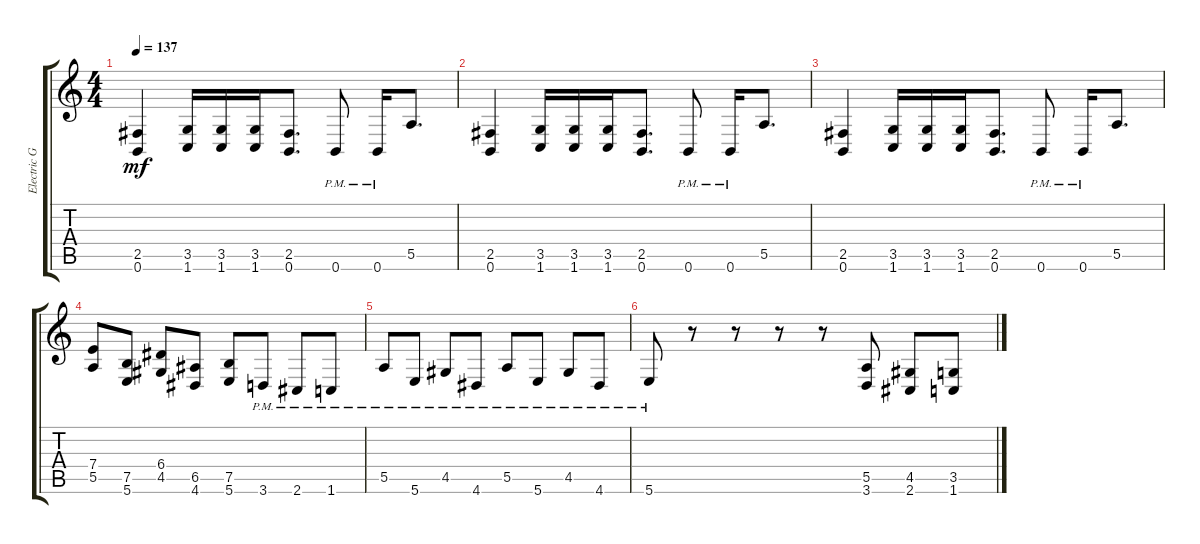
\track ("Electric Guitar" "Electric G") {instrument distortionguitar}
\staff {score tabs}
\tuning (B3 Gb3 D3 A2 E2 B1) {hide}
\ts (4 4)
\tempo 137
\clef g2
\ks c
(2.5 0.6).4{dy mf} (3.5 1.6).16 (3.5 1.6).16 (3.5 1.6).16 (2.5 0.6).8{d} 0.6{pm}.8 0.6{pm}.16 5.5.8{d} |
(2.5 0.6).4 (3.5 1.6).16 (3.5 1.6).16 (3.5 1.6).16 (2.5 0.6).8{d} 0.6{pm}.8 0.6{pm}.16 5.5.8{d} |
(2.5 0.6).4 (3.5 1.6).16 (3.5 1.6).16 (3.5 1.6).16 (2.5 0.6).8{d} 0.6{pm}.8 0.6{pm}.16 5.5.8{d} |
(7.4 5.5).8 (7.5 5.6).8 (6.4 4.5).8 (6.5 4.6).8 (7.5 5.6).8 3.6{pm}.8 2.6{pm}.8 1.6{pm}.8 |
5.5{pm}.8 5.6{pm}.8 4.5{pm}.8 4.6{pm}.8 5.5{pm}.8 5.6{pm}.8 4.5{pm}.8 4.6{pm}.8 |
5.6{pm}.8 r.8 r.8 r.8 r.8 (5.5 3.6).8 (4.5 2.6).8 (3.5 1.6).8
